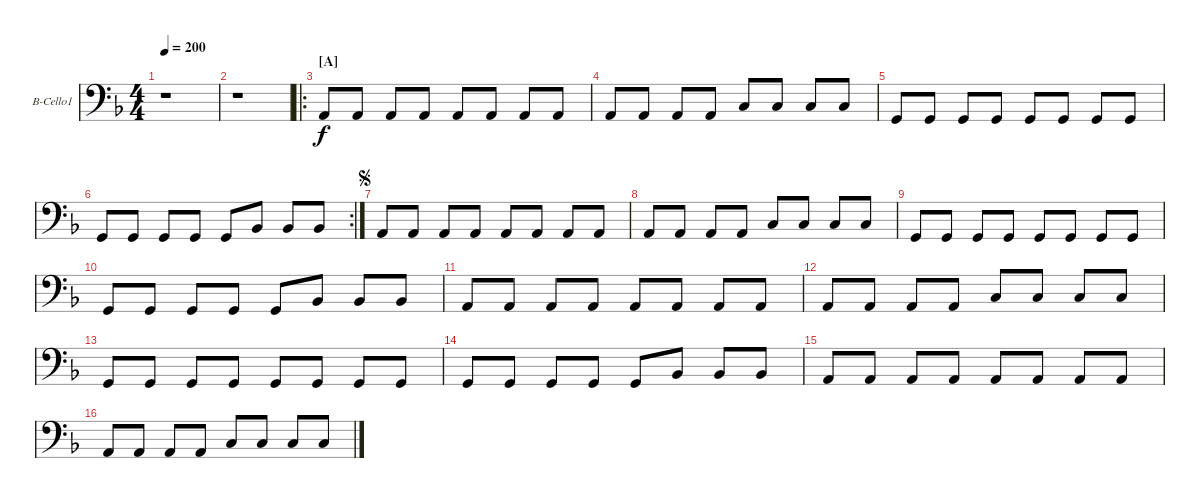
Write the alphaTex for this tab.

\bracketExtendMode groupsimilarinstruments
\firstSystemTrackNameOrientation horizontal
\otherSystemsTrackNameOrientation horizontal
\track ("Bass Cello 1" "B-Cello1") {instrument cello}
\staff {score}
\tuning (A3 D3 G2 C2)
\ts (4 4)
\tempo 200
\clef f4
\scale
0.333333
\ks dminor
r.1{dy f} |
\scale
0.333333 r.1 |
\ro
\section ("A" "")
\scale
0.373737 2.3.8 2.3.8 2.3.8 2.3.8 2.3.8 2.3.8 2.3.8 2.3.8 |
\scale
0.313131 2.3.8 2.3.8 2.3.8 2.3.8 5.3.8 5.3.8 5.3.8 5.3.8 |
\scale
0.313131 0.3.8 0.3.8 0.3.8 0.3.8 0.3.8 0.3.8 0.3.8 0.3.8 |
\rc 2
\scale
0.354167 0.3.8 0.3.8 0.3.8 0.3.8 0.3.8 3.3.8 3.3.8 3.3.8 |
\jump segno
\scale
0.322917 2.3.8 2.3.8 2.3.8 2.3.8 2.3.8 2.3.8 2.3.8 2.3.8 |
\scale
0.322917 2.3.8 2.3.8 2.3.8 2.3.8 5.3.8 5.3.8 5.3.8 5.3.8 |
\scale
0.333333 0.3.8 0.3.8 0.3.8 0.3.8 0.3.8 0.3.8 0.3.8 0.3.8 |
\scale
0.333333 0.3.8 0.3.8 0.3.8 0.3.8 0.3.8 3.3.8 3.3.8 3.3.8 |
\scale
0.333333 2.3.8 2.3.8 2.3.8 2.3.8 2.3.8 2.3.8 2.3.8 2.3.8 |
\scale
0.333333 2.3.8 2.3.8 2.3.8 2.3.8 5.3.8 5.3.8 5.3.8 5.3.8 |
\scale
0.333333 0.3.8 0.3.8 0.3.8 0.3.8 0.3.8 0.3.8 0.3.8 0.3.8 |
\scale
0.333333 0.3.8 0.3.8 0.3.8 0.3.8 0.3.8 3.3.8 3.3.8 3.3.8 |
\scale
0.333333 2.3.8 2.3.8 2.3.8 2.3.8 2.3.8 2.3.8 2.3.8 2.3.8 |
\scale
0.333333 2.3.8 2.3.8 2.3.8 2.3.8 5.3.8 5.3.8 5.3.8 5.3.8
